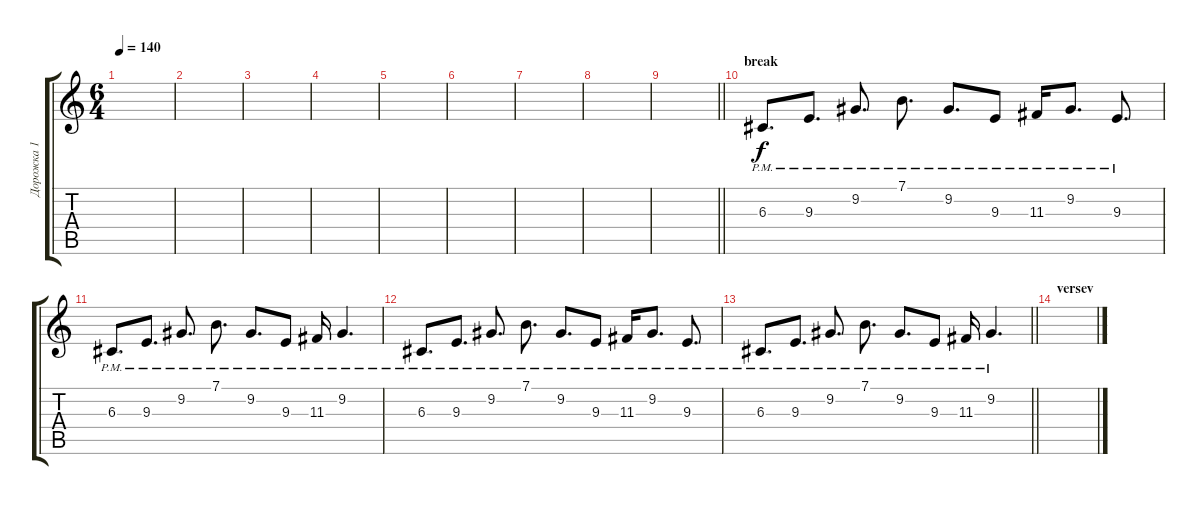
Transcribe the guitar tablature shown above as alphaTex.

\track ("Дорожка 1" "Дорожка 1") {instrument oboe}
\staff {score tabs}
\tuning (E4 B3 G3 D3 A2 D2) {hide}
\ts (6 4)
\tempo 140
\clef g2
\ks c
|
|
|
|
|
|
|
|
\barLineRight lightlight
|
\section ("" "break")
6.3{pm}.8{d} 9.3{pm}.8{d} 9.2{pm}.8{d} 7.1{pm}.8{d} 9.2{pm}.8{d} 9.3{pm}.8 11.3{pm}.16 9.2{pm}.8{d} 9.3{pm}.8{d} |
6.3{pm}.8{d} 9.3{pm}.8{d} 9.2{pm}.8{d} 7.1{pm}.8{d} 9.2{pm}.8{d} 9.3{pm}.8 11.3{pm}.16 9.2{pm}.4{d} |
6.3{pm}.8{d} 9.3{pm}.8{d} 9.2{pm}.8{d} 7.1{pm}.8{d} 9.2{pm}.8{d} 9.3{pm}.8 11.3{pm}.16 9.2{pm}.8{d} 9.3{pm}.8{d} |
\barLineRight lightlight
6.3{pm}.8{d} 9.3{pm}.8{d} 9.2{pm}.8{d} 7.1{pm}.8{d} 9.2{pm}.8{d} 9.3{pm}.8 11.3{pm}.16 9.2{pm}.4{d} |
\section ("" "versev")
